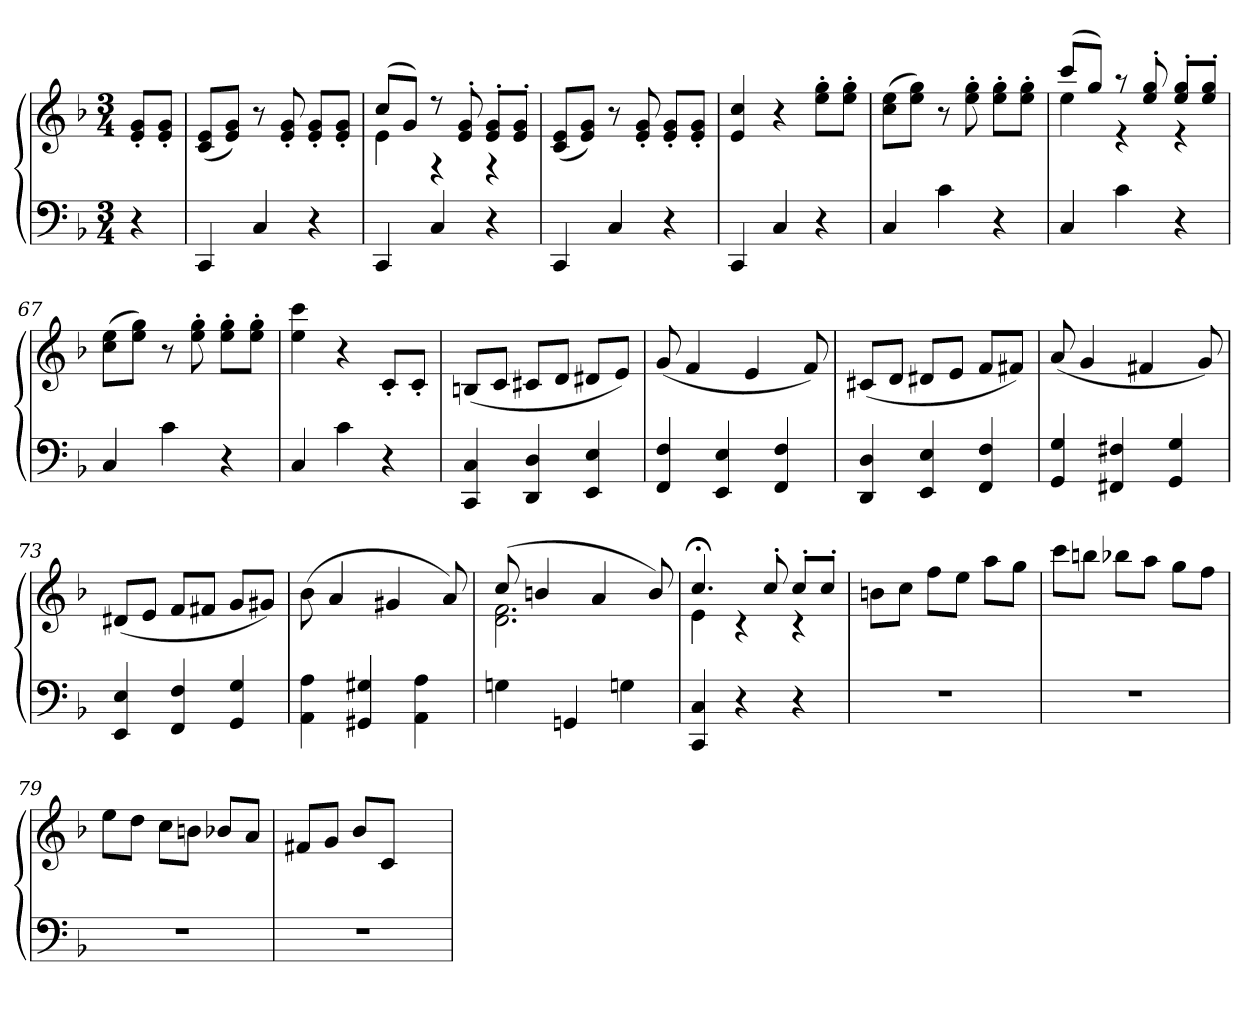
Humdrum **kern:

**kern	**kern
*part1	*part1
*staff2	*staff1
*clefF4	*clefG2
*k[b-]	*k[b-]
*M3/4	*M3/4
=	=
4r	8e' 8g'L
.	8e' 8g'J
=61	=61
4CC	(8c 8eL
.	8e 8gJ)
4C	8r
.	8e' 8g'
4r	8e' 8g'L
.	8e' 8g'J
=62	=62
*	*^
4CC	(8ccL	4e
.	8gJ)	.
4C	8r	4r
.	8e' 8g'	.
4r	8e' 8g'L	4r
.	8e' 8g'J	.
*	*v	*v
=63	=63
4CC	(8c 8eL
.	8e 8gJ)
4C	8r
.	8e' 8g'
4r	8e' 8g'L
.	8e' 8g'J
=64	=64
4CC	4e 4cc
4C	4r
4r	8ee' 8gg'L
.	8ee' 8gg'J
=65	=65
4C	(8cc 8eeL
.	8ee 8ggJ)
4c	8r
.	8ee' 8gg'
4r	8ee' 8gg'L
.	8ee' 8gg'J
=66	=66
*	*^
4C	(8cccL	4ee
.	8ggJ)	.
4c	8r	4r
.	8ee' 8gg'	.
4r	8ee' 8gg'L	4r
.	8ee' 8gg'J	.
*	*v	*v
=67	=67
4C	(8cc 8eeL
.	8ee 8ggJ)
4c	8r
.	8ee' 8gg'
4r	8ee' 8gg'L
.	8ee' 8gg'J
=68	=68
4C	4ee 4ccc
4c	4r
4r	8c'L
.	8c'J
=69	=69
4CC 4C	(8BnL
.	8cJ
4DD 4D	8c#XL
.	8dJ
4EE 4E	8d#XL
.	8eJ)
=70	=70
4FF 4F	(8g
.	4f
4EE 4E	.
.	4e
4FF 4F	.
.	8f)
=71	=71
4DD 4D	(8c#XL
.	8dJ
4EE 4E	8d#XL
.	8eJ
4FF 4F	8fL
.	8f#XJ)
=72	=72
4GG 4G	(8a
.	4g
4FF#X 4F#X	.
.	4f#X
4GG 4G	.
.	8g)
=73	=73
4EE 4E	(8d#XL
.	8eJ
4FF 4F	8fL
.	8f#XJ
4GG 4G	8gL
.	8g#XJ)
=74	=74
4AA 4A	(8b-
.	4a
4GG#X 4G#X	.
.	4g#X
4AA 4A	.
.	8a)
=75	=75
*	*^
4Gn	(8cc	2.d 2.f
.	4bn	.
4GGn	.	.
.	4a	.
4Gn	.	.
.	8b)	.
=76	=76	=76
4CC 4C	4.cc;<	4e
4r	.	4r
.	8cc'	.
4r	8cc'L	4r
.	8cc'J	.
*	*v	*v
=77	=77
2.r	8bnL
.	8ccJ
.	8ffL
.	8eeJ
.	8aaL
.	8ggJ
=78	=78
2.r	8cccL
.	8bbnJ
.	8bb-XL
.	8aaJ
.	8ggL
.	8ffJ
=79	=79
2.r	8eeL
.	8ddJ
.	8ccL
.	8bnJ
.	8b-XL
.	8aJ
=80	=80
2.r	8f#XL
.	8gJ
.	8b-L
.	8cJ
.	4ryy
=	=
*-	*-
